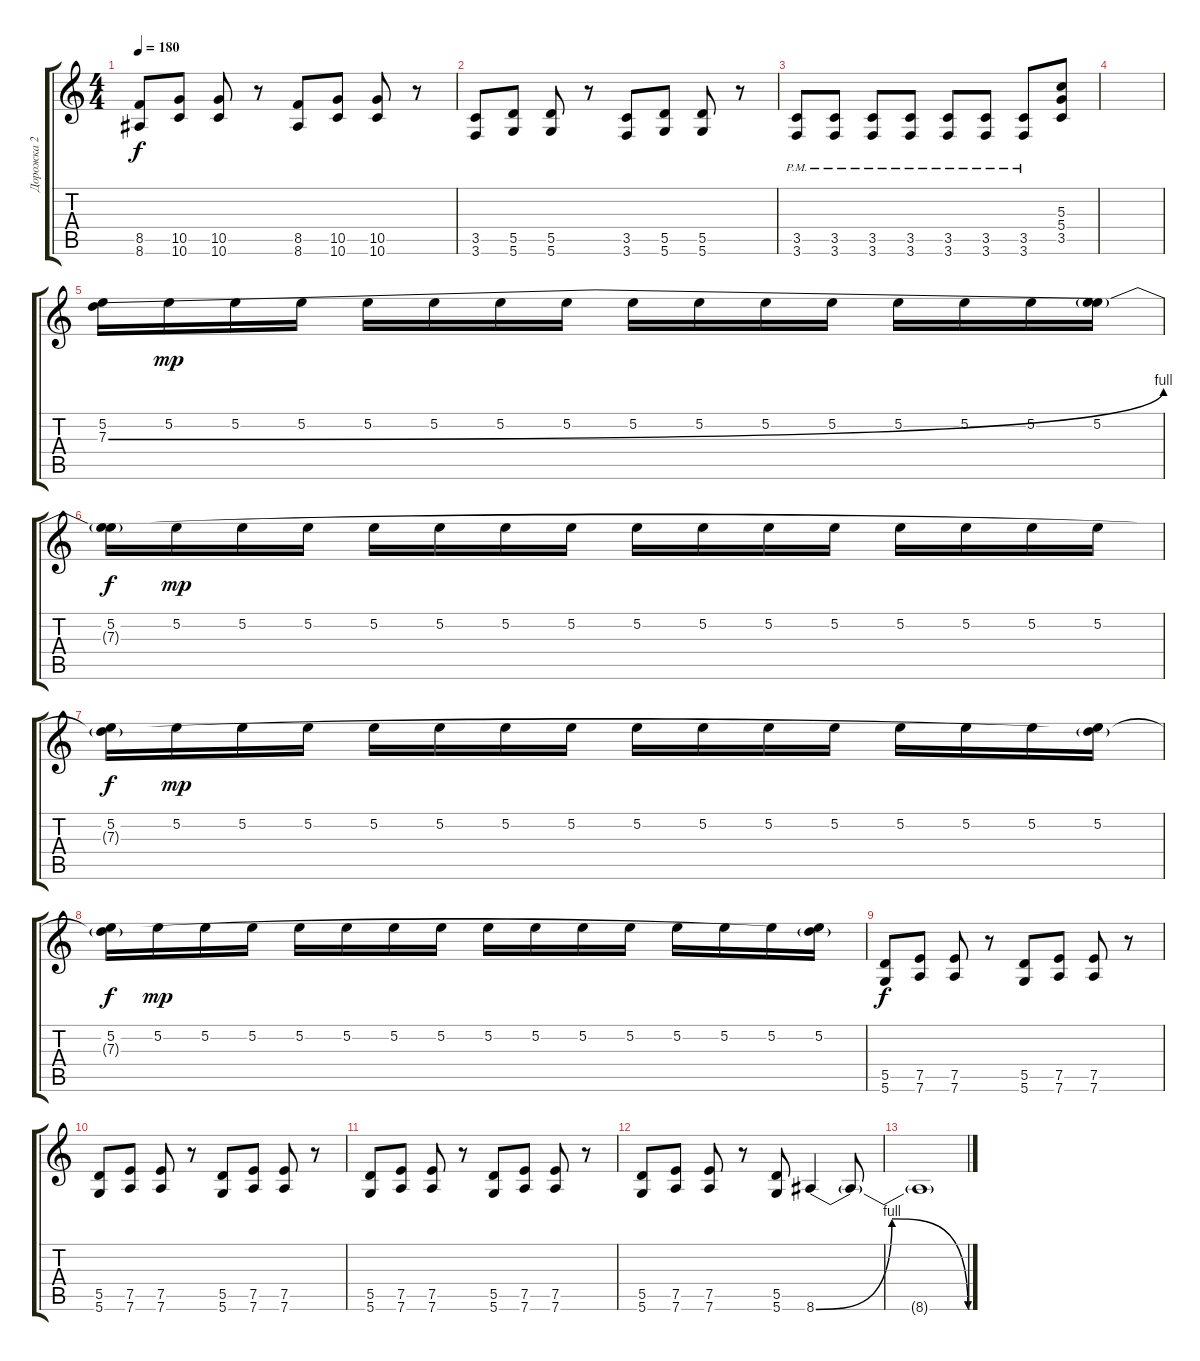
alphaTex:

\track ("Дорожка 2" "Дорожка 2") {instrument overdrivenguitar}
\staff {score tabs}
\tuning (E4 B3 G3 D3 A2 D2) {hide}
\ts (4 4)
\tempo 180
\clef g2
\ks c
(8.5 8.6).8{dy f} (10.5 10.6).8 (10.5 10.6).8 r.8 (8.5 8.6).8 (10.5 10.6).8 (10.5 10.6).8 r.8 |
(3.5 3.6).8 (5.5 5.6).8 (5.5 5.6).8 r.8 (3.5 3.6).8 (5.5 5.6).8 (5.5 5.6).8 r.8 |
(3.5{pm} 3.6{pm}).8 (3.5{pm} 3.6{pm}).8 (3.5{pm} 3.6{pm}).8 (3.5{pm} 3.6{pm}).8 (3.5{pm} 3.6{pm}).8 (3.5{pm} 3.6{pm}).8 (3.5{pm} 3.6{pm}).8 (5.3 5.4 3.5).8 |
|
(5.2 7.3{be (bend 0 0 60 4)}).16 5.2.16{dy mp} 5.2.16 5.2.16 5.2.16 5.2.16 5.2.16 5.2.16 5.2.16 5.2.16 5.2.16 5.2.16 5.2.16 5.2.16 5.2.16 (5.2 7.3{t}).16 |
(5.2 7.3{t}).16{dy f} 5.2.16{dy mp} 5.2.16 5.2.16 5.2.16 5.2.16 5.2.16 5.2.16 5.2.16 5.2.16 5.2.16 5.2.16 5.2.16 5.2.16 5.2.16 5.2.16 |
(5.2 7.3{t}).16{dy f} 5.2.16{dy mp} 5.2.16 5.2.16 5.2.16 5.2.16 5.2.16 5.2.16 5.2.16 5.2.16 5.2.16 5.2.16 5.2.16 5.2.16 5.2.16 (5.2 7.3{t}).16 |
(5.2 7.3{t}).16{dy f} 5.2.16{dy mp} 5.2.16 5.2.16 5.2.16 5.2.16 5.2.16 5.2.16 5.2.16 5.2.16 5.2.16 5.2.16 5.2.16 5.2.16 5.2.16 (5.2 7.3{t}).16 |
(5.5 5.6).8{dy f} (7.5 7.6).8 (7.5 7.6).8 r.8 (5.5 5.6).8 (7.5 7.6).8 (7.5 7.6).8 r.8 |
(5.5 5.6).8 (7.5 7.6).8 (7.5 7.6).8 r.8 (5.5 5.6).8 (7.5 7.6).8 (7.5 7.6).8 r.8 |
(5.5 5.6).8 (7.5 7.6).8 (7.5 7.6).8 r.8 (5.5 5.6).8 (7.5 7.6).8 (7.5 7.6).8 r.8 |
(5.5 5.6).8 (7.5 7.6).8 (7.5 7.6).8 r.8 (5.5 5.6).8 8.6{be (bendrelease 0 0 5 4 30 4 60 0)}.4 8.6{t}.8 |
8.6{t}.1
